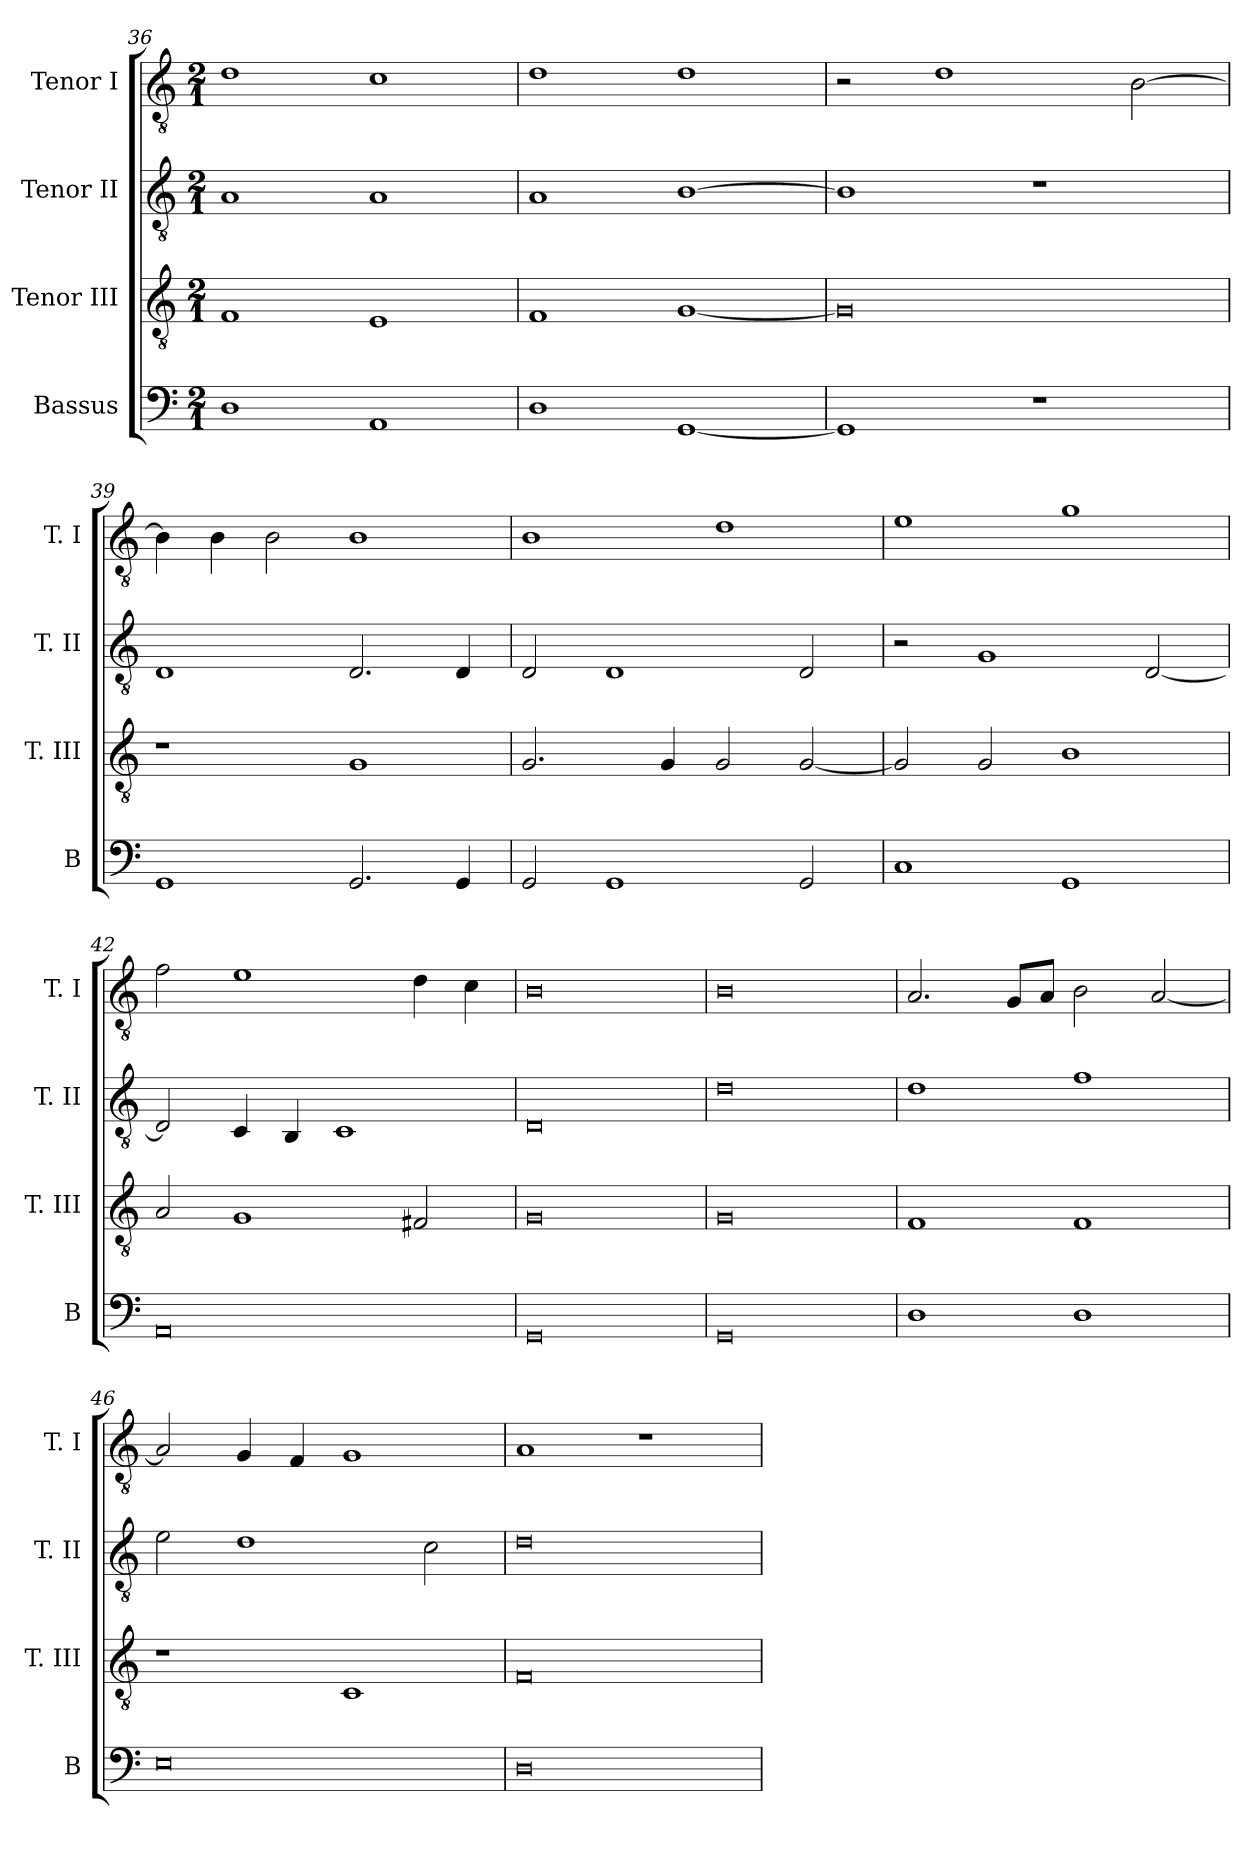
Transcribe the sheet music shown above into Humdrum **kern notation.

**kern	**kern	**kern	**kern
*part4	*part3	*part2	*part1
*staff4	*staff3	*staff2	*staff1
*I"Bassus	*I"Tenor III	*I"Tenor II	*I"Tenor I
*I'B	*I'T. III	*I'T. II	*I'T. I
*clefF4	*clefGv2	*clefGv2	*clefGv2
*k[]	*k[]	*k[]	*k[]
*C:	*C:	*C:	*C:
*M2/1	*M2/1	*M2/1	*M2/1
=36	=36	=36	=36
1D	1F	1A	1d
1AA	1E	1A	1c
=37	=37	=37	=37
1D	1F	1A	1d
[1GG	[1G	[1B	1d
=38	=38	=38	=38
1GG]	0G]	1B]	2r
.	.	.	1d
1r	.	1r	.
.	.	.	[2B
=39	=39	=39	=39
1GG	1r	1D	4B]
.	.	.	4B
.	.	.	2B
2.GG	1G	2.D	1B
4GG	.	4D	.
=40	=40	=40	=40
2GG	2.G	2D	1B
1GG	.	1D	.
.	4G	.	.
.	2G	.	1d
2GG	[2G	2D	.
=41	=41	=41	=41
1C	2G]	2r	1e
.	2G	1G	.
1GG	1B	.	1g
.	.	[2D	.
=42	=42	=42	=42
0AA	2A	2D]	2f
.	1G	4C	1e
.	.	4BB	.
.	.	1C	.
.	2F#X	.	4d
.	.	.	4c
=43	=43	=43	=43
0GG	0G	0D	0B
=44	=44	=44	=44
0GG	0G	0d	0B
=45	=45	=45	=45
1D	1F	1d	2.A
.	.	.	8GL
.	.	.	8AJ
1D	1F	1f	2B
.	.	.	[2A
=46	=46	=46	=46
0E	1r	2e	2A]
.	.	1d	4G
.	.	.	4F
.	1C	.	1G
.	.	2c	.
=47	=47	=47	=47
0D	0F	0d	1A
.	.	.	1r
=	=	=	=
*-	*-	*-	*-
